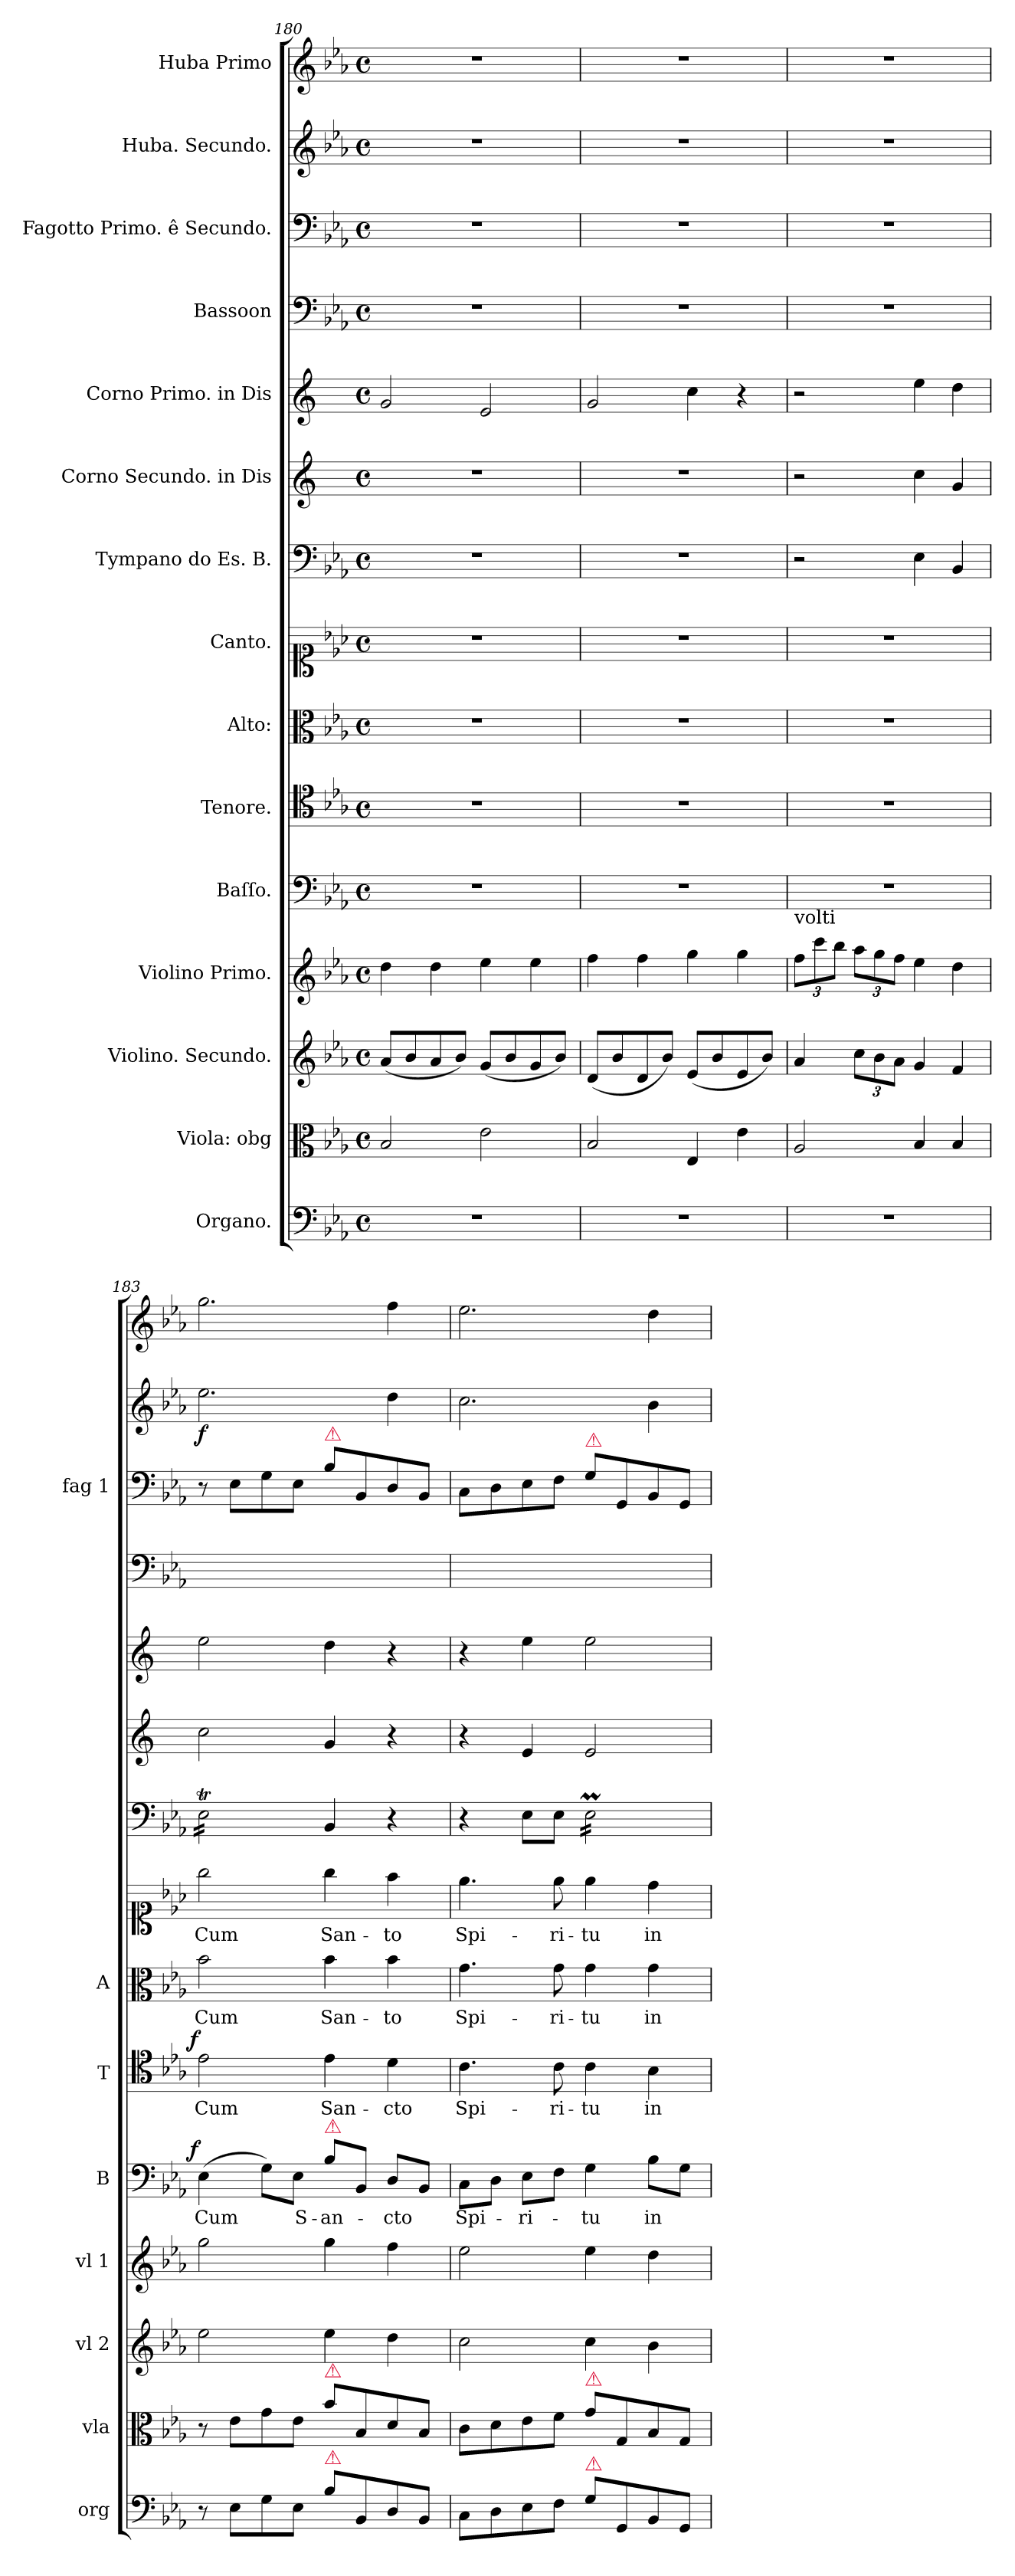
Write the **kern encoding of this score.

**kern	**dynam	**kern	**dynam	**kern	**dynam	**kern	**dynam	**kern	**text	**dynam	**kern	**text	**dynam	**kern	**text	**dynam	**kern	**text	**dynam	**kern	**dynam	**kern	**dynam	**kern	**dynam	**kern	**kern	**dynam	**kern	**dynam	**kern	**dynam
*part15	*part15	*part14	*part14	*part13	*part13	*part12	*part12	*part11	*part11	*part11	*part10	*part10	*part10	*part9	*part9	*part9	*part8	*part8	*part8	*part7	*part7	*part6	*part6	*part5	*part5	*part4	*part3	*part3	*part2	*part2	*part1	*part1
*staff15	*staff15	*staff14	*staff14	*staff13	*staff13	*staff12	*staff12	*staff11	*staff11	*staff11	*staff10	*staff10	*staff10	*staff9	*staff9	*staff9	*staff8	*staff8	*staff8	*staff7	*staff7	*staff6	*staff6	*staff5	*staff5	*staff4	*staff3	*staff3	*staff2	*staff2	*staff1	*staff1
*I"Organo.	*	*I"Viola: obg	*	*I"Violino. Secundo.	*	*I"Violino Primo.	*	*I"Baſſo.	*	*	*I"Tenore.	*	*	*I"Alto:	*	*	*I"Canto.	*	*	*I"Tympano do Es. B.	*	*I"Corno Secundo. in Dis	*	*I"Corno Primo. in Dis	*	*I"Bassoon	*I"Fagotto Primo. ê Secundo.	*	*I"Huba. Secundo.	*	*I"Huba Primo	*
*I'org	*	*I'vla	*	*I'vl 2	*	*I'vl 1	*	*I'B	*	*	*I'T	*	*	*I'A	*	*	*	*	*	*	*	*	*	*	*	*	*I'fag 1	*	*	*	*	*
*clefF4	*	*clefC3	*	*clefG2	*	*clefG2	*	*clefF4	*	*	*clefC4	*	*	*clefC3	*	*	*clefC1	*	*	*clefF4	*	*clefG2	*	*clefG2	*	*clefF4	*clefF4	*	*clefG2	*	*clefG2	*
*	*	*	*	*	*	*	*	*	*	*	*	*	*	*	*	*	*	*	*	*	*	*ITrd5c9	*	*ITrd5c9	*	*	*	*	*	*	*	*
*k[b-e-a-]	*	*k[b-e-a-]	*	*k[b-e-a-]	*	*k[b-e-a-]	*	*k[b-e-a-]	*	*	*k[b-e-a-]	*	*	*k[b-e-a-]	*	*	*k[b-e-a-]	*	*	*k[b-e-a-]	*	*k[b-e-a-]	*	*k[b-e-a-]	*	*k[b-e-a-]	*k[b-e-a-]	*	*k[b-e-a-]	*	*k[b-e-a-]	*
*E-:	*	*E-:	*	*E-:	*	*E-:	*	*E-:	*	*	*	*	*	*E-:	*	*	*E-:	*	*	*	*	*E-:	*	*E-:	*	*	*	*	*E-:	*	*E-:	*
*M4/4	*	*M4/4	*	*M4/4	*	*M4/4	*	*M4/4	*	*	*M4/4	*	*	*M4/4	*	*	*M4/4	*	*	*M4/4	*	*M4/4	*	*M4/4	*	*M4/4	*M4/4	*	*M4/4	*	*M4/4	*
*met(c)	*	*met(c)	*	*met(c)	*	*met(c)	*	*met(c)	*	*	*met(c)	*	*	*met(c)	*	*	*met(c)	*	*	*met(c)	*	*met(c)	*	*met(c)	*	*met(c)	*met(c)	*	*met(c)	*	*met(c)	*
=180	=180	=180	=180	=180	=180	=180	=180	=180	=180	=180	=180	=180	=180	=180	=180	=180	=180	=180	=180	=180	=180	=180	=180	=180	=180	=180	=180	=180	=180	=180	=180	=180
1r	.	2B-/	.	(8a-/L	.	4dd\	.	1r	.	.	1r	.	.	1r	.	.	1r	.	.	1r	.	1r	.	2B-/	.	1r	1r	.	1r	.	1r	.
.	.	.	.	8b-/	.	.	.	.	.	.	.	.	.	.	.	.	.	.	.	.	.	.	.	.	.	.	.	.	.	.	.	.
.	.	.	.	8a-/	.	4dd\	.	.	.	.	.	.	.	.	.	.	.	.	.	.	.	.	.	.	.	.	.	.	.	.	.	.
.	.	.	.	8b-/J)	.	.	.	.	.	.	.	.	.	.	.	.	.	.	.	.	.	.	.	.	.	.	.	.	.	.	.	.
.	.	2e-\	.	(8g/L	.	4ee-\	.	.	.	.	.	.	.	.	.	.	.	.	.	.	.	.	.	2G/	.	.	.	.	.	.	.	.
.	.	.	.	8b-/	.	.	.	.	.	.	.	.	.	.	.	.	.	.	.	.	.	.	.	.	.	.	.	.	.	.	.	.
.	.	.	.	8g/	.	4ee-\	.	.	.	.	.	.	.	.	.	.	.	.	.	.	.	.	.	.	.	.	.	.	.	.	.	.
.	.	.	.	8b-/J)	.	.	.	.	.	.	.	.	.	.	.	.	.	.	.	.	.	.	.	.	.	.	.	.	.	.	.	.
=181	=181	=181	=181	=181	=181	=181	=181	=181	=181	=181	=181	=181	=181	=181	=181	=181	=181	=181	=181	=181	=181	=181	=181	=181	=181	=181	=181	=181	=181	=181	=181	=181
1r	.	2B-/	.	(8d/L	.	4ff\	.	1r	.	.	1r	.	.	1r	.	.	1r	.	.	1r	.	1r	.	2B-/	.	1r	1r	.	1r	.	1r	.
.	.	.	.	8b-/	.	.	.	.	.	.	.	.	.	.	.	.	.	.	.	.	.	.	.	.	.	.	.	.	.	.	.	.
.	.	.	.	8d/	.	4ff\	.	.	.	.	.	.	.	.	.	.	.	.	.	.	.	.	.	.	.	.	.	.	.	.	.	.
.	.	.	.	8b-/J)	.	.	.	.	.	.	.	.	.	.	.	.	.	.	.	.	.	.	.	.	.	.	.	.	.	.	.	.
.	.	4E-/	.	(8e-/L	.	4gg\	.	.	.	.	.	.	.	.	.	.	.	.	.	.	.	.	.	4e-\	.	.	.	.	.	.	.	.
.	.	.	.	8b-/	.	.	.	.	.	.	.	.	.	.	.	.	.	.	.	.	.	.	.	.	.	.	.	.	.	.	.	.
.	.	4e-\	.	8e-/	.	4gg\	.	.	.	.	.	.	.	.	.	.	.	.	.	.	.	.	.	4r	.	.	.	.	.	.	.	.
.	.	.	.	8b-/J)	.	.	.	.	.	.	.	.	.	.	.	.	.	.	.	.	.	.	.	.	.	.	.	.	.	.	.	.
=182	=182	=182	=182	=182	=182	=182	=182	=182	=182	=182	=182	=182	=182	=182	=182	=182	=182	=182	=182	=182	=182	=182	=182	=182	=182	=182	=182	=182	=182	=182	=182	=182
!	!	!	!	!	!	!	!	!LO:TX:b:t=volti	!	!	!	!	!	!	!	!	!	!	!	!	!	!	!	!	!	!	!	!	!	!	!	!
1r	.	2A-/	.	4a-/	.	12ff\L	.	1r	.	.	1r	.	.	1r	.	.	1r	.	.	2r	.	2r	.	2r	.	1r	1r	.	1r	.	1r	.
.	.	.	.	.	.	12ccc\	.	.	.	.	.	.	.	.	.	.	.	.	.	.	.	.	.	.	.	.	.	.	.	.	.	.
.	.	.	.	.	.	12bb-\J	.	.	.	.	.	.	.	.	.	.	.	.	.	.	.	.	.	.	.	.	.	.	.	.	.	.
.	.	.	.	12cc\L	.	12aa-\L	.	.	.	.	.	.	.	.	.	.	.	.	.	.	.	.	.	.	.	.	.	.	.	.	.	.
.	.	.	.	12b-\	.	12gg\	.	.	.	.	.	.	.	.	.	.	.	.	.	.	.	.	.	.	.	.	.	.	.	.	.	.
.	.	.	.	12a-\J	.	12ff\J	.	.	.	.	.	.	.	.	.	.	.	.	.	.	.	.	.	.	.	.	.	.	.	.	.	.
!	!	!	!	!	!	!	!	!	!	!	!	!	!	!	!	!	!	!	!	!	!LO:DY:b:rj	!	!LO:DY:b:rj	!	!LO:DY:b	!	!	!	!	!	!	!
.	.	4B-/	.	4g/	.	4ee-\	.	.	.	.	.	.	.	.	.	.	.	.	.	4E-\	f&colon;	4e-\	fort	4g\	for	.	.	.	.	.	.	.
.	.	4B-/	.	4f/	.	4dd\	.	.	.	.	.	.	.	.	.	.	.	.	.	4BB-/	.	4B-/	.	4f\	.	.	.	.	.	.	.	.
=183	=183	=183	=183	=183	=183	=183	=183	=183	=183	=183	=183	=183	=183	=183	=183	=183	=183	=183	=183	=183	=183	=183	=183	=183	=183	=183	=183	=183	=183	=183	=183	=183
!	!	!	!	!	!LO:DY:b	!	!LO:DY:b	!	!	!LO:DY:a:rj	!	!	!LO:DY:b:rj	!	!	!LO:DY:b	!	!	!LO:DY:b	!	!	!	!	!	!	!	!	!	!	!LO:DY:b	!	!LO:DY:b
*	*	*	*	*	*	*	*	*	*	*	*	*	*	*	*	*	*	*	*	*tremolo	*	*	*	*	*	*	*	*	*	*	*	*
8r	.	8r	.	2ee-\	forto	2gg\	forte	(4E-\	Cum	f	2e-\	Cum	f	2b-\	Cum	fort	2gg\	Cum	fort	16E-T\LL	.	2e-\	.	2g\	.	8ryy	8r	.	2.ee-\	f	2.gg\	for
.	.	.	.	.	.	.	.	.	.	.	.	.	.	.	.	.	.	.	.	16E-T\	.	.	.	.	.	.	.	.	.	.	.	.
!	!LO:DY:b:rj	!	!LO:DY:b	!	!	!	!	!	!	!	!	!	!	!	!	!	!	!	!	!	!	!	!	!	!	!	!	!LO:DY:b	!	!	!	!
8E-\L	for	8e-\L	forto	.	.	.	.	.	.	.	.	.	.	.	.	.	.	.	.	16E-T\	.	.	.	.	.	8E-\Lyy	8E-\L	forto	.	.	.	.
.	.	.	.	.	.	.	.	.	.	.	.	.	.	.	.	.	.	.	.	16E-T\	.	.	.	.	.	.	.	.	.	.	.	.
8G\	.	8g\	.	.	.	.	.	8G\L)	.	.	.	.	.	.	.	.	.	.	.	16E-T\	.	.	.	.	.	8G\yy	8G\	.	.	.	.	.
.	.	.	.	.	.	.	.	.	.	.	.	.	.	.	.	.	.	.	.	16E-T\	.	.	.	.	.	.	.	.	.	.	.	.
8E-\J	.	8e-\J	.	.	.	.	.	8E-\J	S-	.	.	.	.	.	.	.	.	.	.	16E-T\	.	.	.	.	.	8E-\Jyy	8E-\J	.	.	.	.	.
.	.	.	.	.	.	.	.	.	.	.	.	.	.	.	.	.	.	.	.	16E-T\JJ	.	.	.	.	.	.	.	.	.	.	.	.
*	*	*	*	*	*	*	*	*	*	*	*	*	*	*	*	*	*	*	*	*Xtremolo	*	*	*	*	*	*	*	*	*	*	*	*
!	!	!	!	!	!	!	!	!	!	!	!	!	!	!	!	!	!	!	!	!	!	!	!	!	!	!	!LO:TX:a:color=crimson:t=⚠	!	!	!	!	!
!	!	!	!	!	!	!	!	!LO:TX:a:color=crimson:t=⚠	!	!	!	!	!	!	!	!	!	!	!	!	!	!	!	!	!	!	!	!	!	!	!	!
!	!	!LO:TX:a:color=crimson:t=⚠	!	!	!	!	!	!	!	!	!	!	!	!	!	!	!	!	!	!	!	!	!	!	!	!	!	!	!	!	!	!
!LO:TX:a:color=crimson:t=⚠	!	!	!	!	!	!	!	!	!	!	!	!	!	!	!	!	!	!	!	!	!	!	!	!	!	!	!	!	!	!	!	!
8B-\L	.	8b-\L	.	4ee-\	.	4gg\	.	8B-\L	-an-	.	4e-\	San-	.	4b-\	San-	.	4gg\	San-	.	4BB-/	.	4B-/	.	4f\	.	8B-\Lyy	8B-\L	.	.	.	.	.
8BB-/	.	8B-/	.	.	.	.	.	8BB-/J	.	.	.	.	.	.	.	.	.	.	.	.	.	.	.	.	.	8BB-/yy	8BB-/	.	.	.	.	.
8D/	.	8d/	.	4dd\	.	4ff\	.	8D/L	-cto	.	4d\	-cto	.	4b-\	-to	.	4ff\	-to	.	4r	.	4r	.	4r	.	8D/yy	8D/	.	4dd\	.	4ff\	.
8BB-/J	.	8B-/J	.	.	.	.	.	8BB-/J	.	.	.	.	.	.	.	.	.	.	.	.	.	.	.	.	.	8BB-/Jyy	8BB-/J	.	.	.	.	.
=184	=184	=184	=184	=184	=184	=184	=184	=184	=184	=184	=184	=184	=184	=184	=184	=184	=184	=184	=184	=184	=184	=184	=184	=184	=184	=184	=184	=184	=184	=184	=184	=184
8C\L	.	8c\L	.	2cc\	.	2ee-\	.	8C\L	Spi-	.	4.c\	Spi-	.	4.g\	Spi-	.	4.ee-\	Spi-	.	4r	.	4r	.	4r	.	8C\Lyy	8C\L	.	2.cc\	.	2.ee-\	.
8D\	.	8d\	.	.	.	.	.	8D\J	.	.	.	.	.	.	.	.	.	.	.	.	.	.	.	.	.	8D\yy	8D\	.	.	.	.	.
8E-\	.	8e-\	.	.	.	.	.	8E-\L	-ri-	.	.	.	.	.	.	.	.	.	.	8E-\L	.	4G/	.	4g\	.	8E-\yy	8E-\	.	.	.	.	.
8F\J	.	8f\J	.	.	.	.	.	8F\J	.	.	8c\	-ri-	.	8g\	-ri-	.	8ee-\	-ri-	.	8E-\J	.	.	.	.	.	8F\Jyy	8F\J	.	.	.	.	.
!	!	!	!	!	!	!	!	!	!	!	!	!	!	!	!	!	!	!	!	!	!	!	!	!	!	!	!LO:TX:a:color=crimson:t=⚠	!	!	!	!	!
!	!	!LO:TX:a:color=crimson:t=⚠	!	!	!	!	!	!	!	!	!	!	!	!	!	!	!	!	!	!	!	!	!	!	!	!	!	!	!	!	!	!
!LO:TX:a:color=crimson:t=⚠	!	!	!	!	!	!	!	!	!	!	!	!	!	!	!	!	!	!	!	!	!	!	!	!	!	!	!	!	!	!	!	!
*	*	*	*	*	*	*	*	*	*	*	*	*	*	*	*	*	*	*	*	*tremolo	*	*	*	*	*	*	*	*	*	*	*	*
8G\L	.	8g\L	.	4cc\	.	4ee-\	.	4G\	-tu	.	4c\	-tu	.	4g\	-tu	.	4ee-\	-tu	.	16E-M\LL	.	2G/	.	2g\	.	8G\Lyy	8G\L	.	.	.	.	.
.	.	.	.	.	.	.	.	.	.	.	.	.	.	.	.	.	.	.	.	16E-M\	.	.	.	.	.	.	.	.	.	.	.	.
8GG/	.	8G/	.	.	.	.	.	.	.	.	.	.	.	.	.	.	.	.	.	16E-M\	.	.	.	.	.	8GG/yy	8GG/	.	.	.	.	.
.	.	.	.	.	.	.	.	.	.	.	.	.	.	.	.	.	.	.	.	16E-M\	.	.	.	.	.	.	.	.	.	.	.	.
8BB-/	.	8B-/	.	4b-\	.	4dd\	.	8B-\L	in	.	4B-\	in	.	4g\	in	.	4dd\	in	.	16E-M\	.	.	.	.	.	8BB-/yy	8BB-/	.	4b-\	.	4dd\	.
.	.	.	.	.	.	.	.	.	.	.	.	.	.	.	.	.	.	.	.	16E-M\	.	.	.	.	.	.	.	.	.	.	.	.
8GG/J	.	8G\J	.	.	.	.	.	8G\J	.	.	.	.	.	.	.	.	.	.	.	16E-M\	.	.	.	.	.	8GG/Jyy	8GG/J	.	.	.	.	.
.	.	.	.	.	.	.	.	.	.	.	.	.	.	.	.	.	.	.	.	16E-M\JJ	.	.	.	.	.	.	.	.	.	.	.	.
*	*	*	*	*	*	*	*	*	*	*	*	*	*	*	*	*	*	*	*	*Xtremolo	*	*	*	*	*	*	*	*	*	*	*	*
=	=	=	=	=	=	=	=	=	=	=	=	=	=	=	=	=	=	=	=	=	=	=	=	=	=	=	=	=	=	=	=	=
*-	*-	*-	*-	*-	*-	*-	*-	*-	*-	*-	*-	*-	*-	*-	*-	*-	*-	*-	*-	*-	*-	*-	*-	*-	*-	*-	*-	*-	*-	*-	*-	*-
